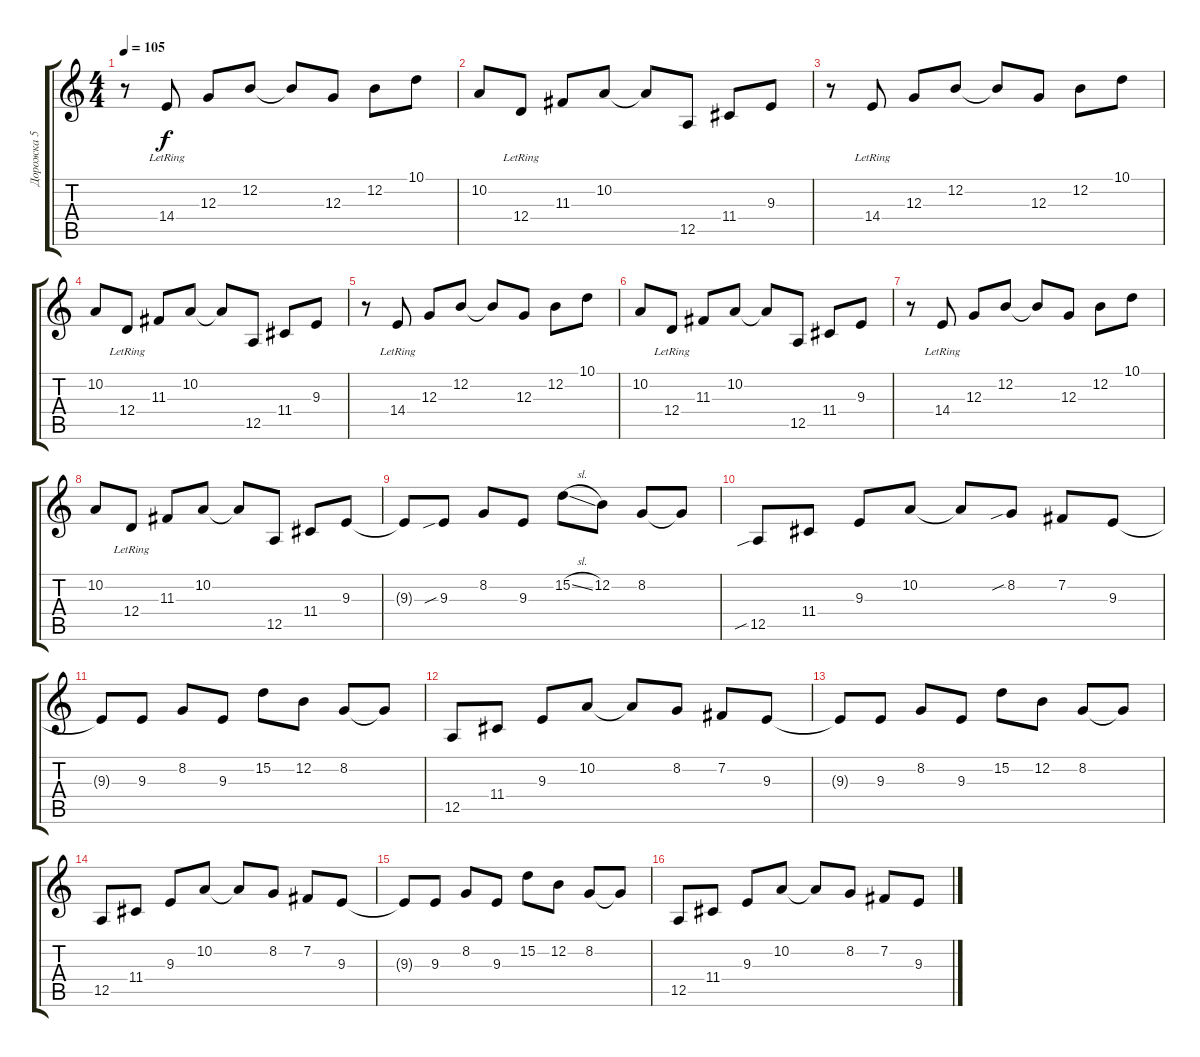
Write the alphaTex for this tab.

\track ("Дорожка 5" "Дорожка 5") {instrument lead1square}
\staff {score tabs}
\tuning (E4 B3 G3 D3 A2 E2) {hide}
\ts (4 4)
\tempo 105
\clef g2
\ks c
r.8{dy f} 14.4{lr}.8 12.3.8 12.2.8 12.2{t}.8 12.3.8 12.2.8 10.1.8 |
10.2.8 12.4{lr}.8 11.3.8 10.2.8 10.2{t}.8 12.5.8 11.4.8 9.3.8 |
r.8 14.4{lr}.8 12.3.8 12.2.8 12.2{t}.8 12.3.8 12.2.8 10.1.8 |
10.2.8 12.4{lr}.8 11.3.8 10.2.8 10.2{t}.8 12.5.8 11.4.8 9.3.8 |
r.8 14.4{lr}.8 12.3.8 12.2.8 12.2{t}.8 12.3.8 12.2.8 10.1.8 |
10.2.8 12.4{lr}.8 11.3.8 10.2.8 10.2{t}.8 12.5.8 11.4.8 9.3.8 |
r.8 14.4{lr}.8 12.3.8 12.2.8 12.2{t}.8 12.3.8 12.2.8 10.1.8 |
10.2.8 12.4{lr}.8 11.3.8 10.2.8 10.2{t}.8 12.5.8 11.4.8 9.3.8 |
9.3{t}.8 9.3{sib}.8 8.2.8 9.3.8 15.2{sl}.8 12.2.8 8.2.8 8.2{t}.8 |
12.5{sib}.8 11.4.8 9.3.8 10.2.8 10.2{t}.8 8.2{sib}.8 7.2.8 9.3.8 |
9.3{t}.8 9.3.8 8.2.8 9.3.8 15.2.8 12.2.8 8.2.8 8.2{t}.8 |
12.5.8 11.4.8 9.3.8 10.2.8 10.2{t}.8 8.2.8 7.2.8 9.3.8 |
9.3{t}.8 9.3.8 8.2.8 9.3.8 15.2.8 12.2.8 8.2.8 8.2{t}.8 |
12.5.8 11.4.8 9.3.8 10.2.8 10.2{t}.8 8.2.8 7.2.8 9.3.8 |
9.3{t}.8 9.3.8 8.2.8 9.3.8 15.2.8 12.2.8 8.2.8 8.2{t}.8 |
12.5.8 11.4.8 9.3.8 10.2.8 10.2{t}.8 8.2.8 7.2.8 9.3.8
